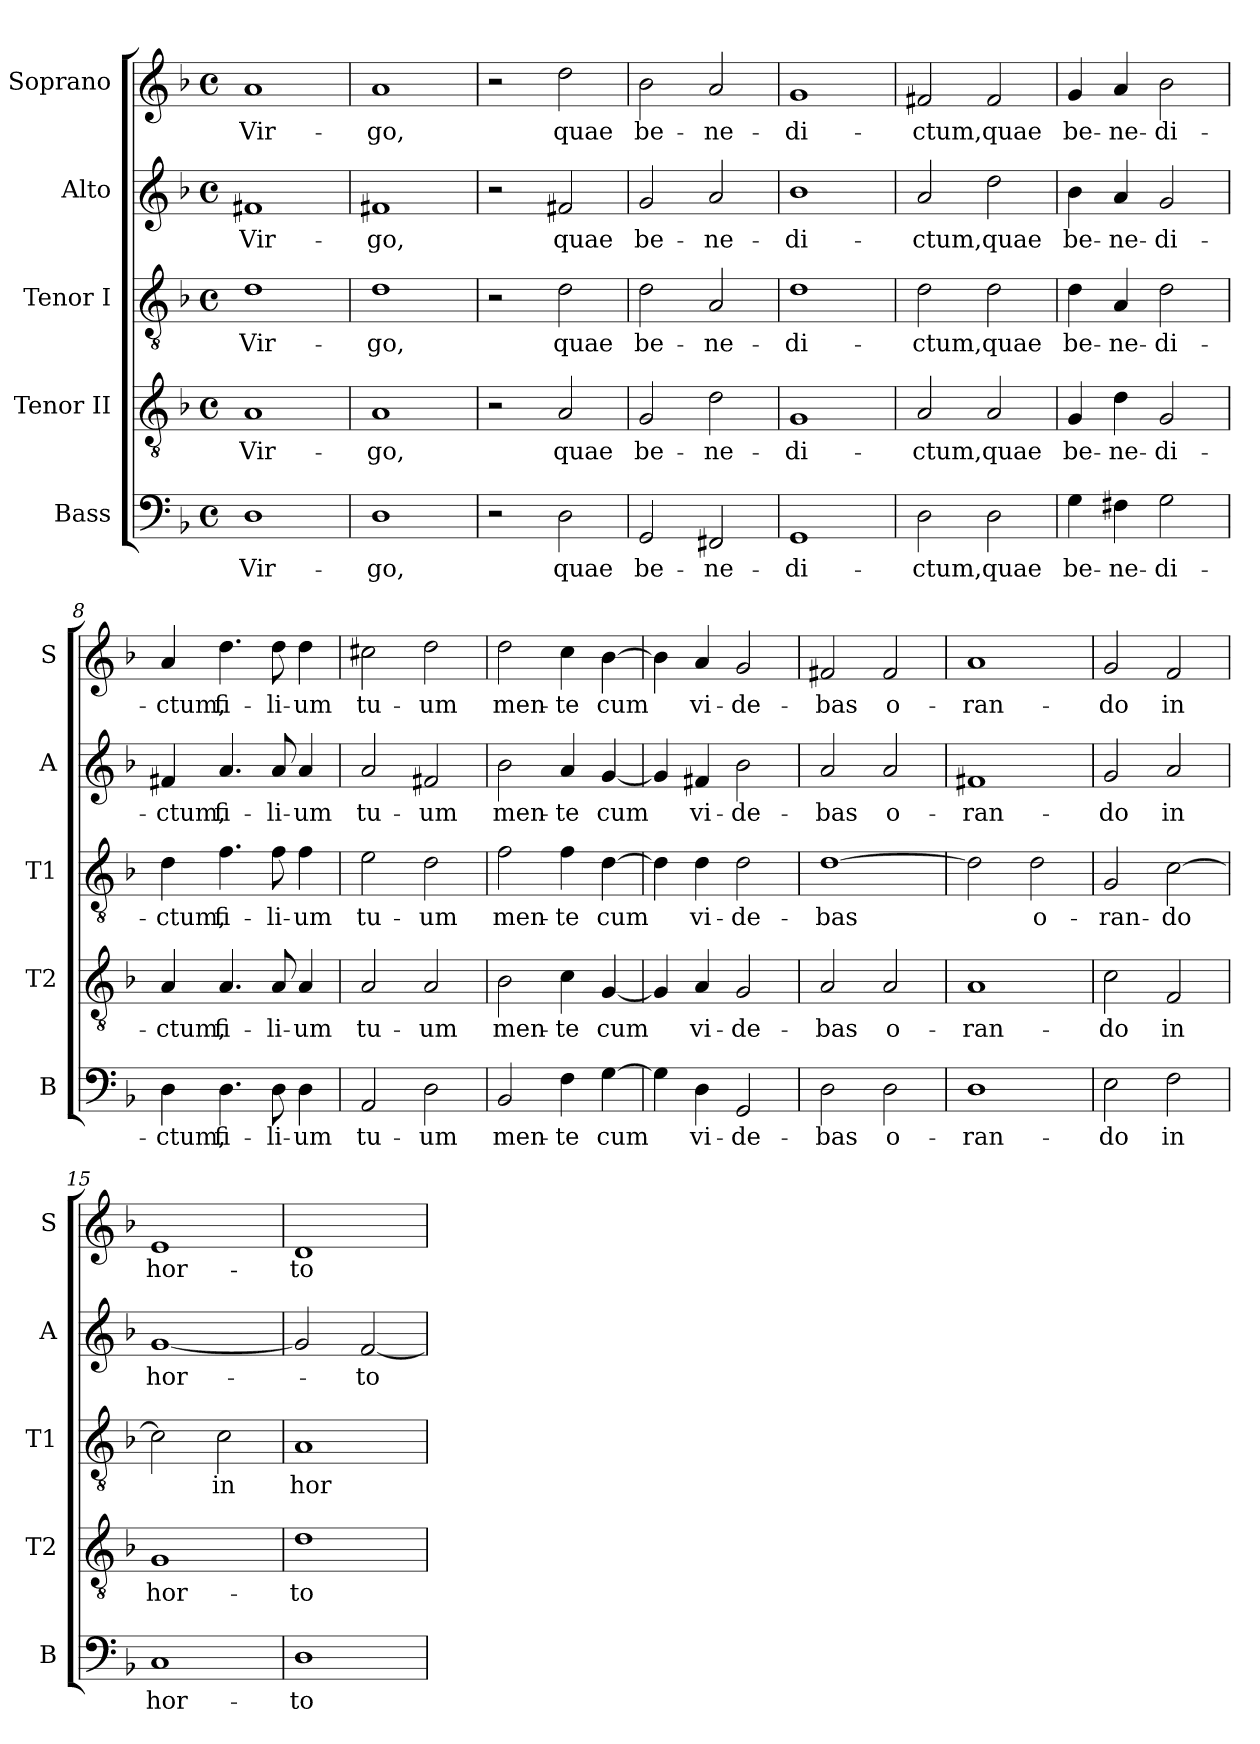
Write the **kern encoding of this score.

**kern	**text	**kern	**text	**kern	**text	**kern	**text	**kern	**text
*part5	*part5	*part4	*part4	*part3	*part3	*part2	*part2	*part1	*part1
*staff5	*staff5	*staff4	*staff4	*staff3	*staff3	*staff2	*staff2	*staff1	*staff1
*I"Bass	*	*I"Tenor II	*	*I"Tenor I	*	*I"Alto	*	*I"Soprano	*
*I'B	*	*I'T2	*	*I'T1	*	*I'A	*	*I'S	*
*clefF4	*	*clefGv2	*	*clefGv2	*	*clefG2	*	*clefG2	*
*k[b-]	*	*k[b-]	*	*k[b-]	*	*k[b-]	*	*k[b-]	*
*F:	*	*F:	*	*F:	*	*F:	*	*F:	*
*M4/4	*	*M4/4	*	*M4/4	*	*M4/4	*	*M4/4	*
*met(c)	*	*met(c)	*	*met(c)	*	*met(c)	*	*met(c)	*
=1	=1	=1	=1	=1	=1	=1	=1	=1	=1
1D	Vir-	1A	Vir-	1d	Vir-	1f#X	Vir-	1a	Vir-
=2	=2	=2	=2	=2	=2	=2	=2	=2	=2
1D	-go,	1A	-go,	1d	-go,	1f#X	-go,	1a	-go,
=3	=3	=3	=3	=3	=3	=3	=3	=3	=3
2r	.	2r	.	2r	.	2r	.	2r	.
2D\	quae	2A/	quae	2d\	quae	2f#X/	quae	2dd\	quae
=4	=4	=4	=4	=4	=4	=4	=4	=4	=4
2GG/	be-	2G/	be-	2d\	be-	2g/	be-	2b-\	be-
2FF#X/	-ne-	2d\	-ne-	2A/	-ne-	2a/	-ne-	2a/	-ne-
=5	=5	=5	=5	=5	=5	=5	=5	=5	=5
1GG	-di-	1G	-di-	1d	-di-	1b-	-di-	1g	-di-
=6	=6	=6	=6	=6	=6	=6	=6	=6	=6
2D\	-ctum,	2A/	-ctum,	2d\	-ctum,	2a/	-ctum,	2f#X/	-ctum,
2D\	quae	2A/	quae	2d\	quae	2dd\	quae	2f#/	quae
!!LO:LB:g=z
=7	=7	=7	=7	=7	=7	=7	=7	=7	=7
4G\	be-	4G/	be-	4d\	be-	4b-\	be-	4g/	be-
4F#X\	-ne-	4d\	-ne-	4A/	-ne-	4a/	-ne-	4a/	-ne-
2G\	-di-	2G/	-di-	2d\	-di-	2g/	-di-	2b-\	-di-
=8	=8	=8	=8	=8	=8	=8	=8	=8	=8
4D\	-ctum,	4A/	-ctum,	4d\	-ctum,	4f#X/	-ctum,	4a/	-ctum,
4.D\	fi-	4.A/	fi-	4.f\	fi-	4.a/	fi-	4.dd\	fi-
8D\	-li-	8A/	-li-	8f\	-li-	8a/	-li-	8dd\	-li-
4D\	-um	4A/	-um	4f\	-um	4a/	-um	4dd\	-um
=9	=9	=9	=9	=9	=9	=9	=9	=9	=9
2AA/	tu-	2A/	tu-	2e\	tu-	2a/	tu-	2cc#X\	tu-
2D\	-um	2A/	-um	2d\	-um	2f#X/	-um	2dd\	-um
=10	=10	=10	=10	=10	=10	=10	=10	=10	=10
2BB-/	men-	2B-\	men-	2f\	men-	2b-\	men-	2dd\	men-
4F\	-te	4c\	-te	4f\	-te	4a/	-te	4cc\	-te
[>4G\	cum	[4G/	cum	[4d\	cum	[4g/	cum	[4b-\	cum
!!LO:LB:g=z
=11	=11	=11	=11	=11	=11	=11	=11	=11	=11
4G\]	.	4G/]	.	4d\]	.	4g/]	.	4b-\]	.
4D\	vi-	4A/	vi-	4d\	vi-	4f#X/	vi-	4a/	vi-
2GG/	-de-	2G/	-de-	2d\	-de-	2b-\	-de-	2g/	-de-
=12	=12	=12	=12	=12	=12	=12	=12	=12	=12
2D\	bas	2A/	bas	[>1d	-bas	2a/	bas	2f#X/	-bas
2D\	o-	2A/	o-	.	.	2a/	o-	2f#/	o-
=13	=13	=13	=13	=13	=13	=13	=13	=13	=13
1D	-ran-	1A	-ran-	2d\]	.	1f#X	-ran-	1a	-ran-
.	.	.	.	2d\	o-	.	.	.	.
=14	=14	=14	=14	=14	=14	=14	=14	=14	=14
2E\	-do	2c\	-do	2G/	-ran-	2g/	-do	2g/	-do
2F\	in	2F/	in	[>2c\	-do	2a/	in	2f/	in
=15	=15	=15	=15	=15	=15	=15	=15	=15	=15
1C	hor-	1G	hor-	2c\]	.	[<1g	hor-	1e	hor-
.	.	.	.	2c\	in	.	.	.	.
!!LO:PB:g=z
=16	=16	=16	=16	=16	=16	=16	=16	=16	=16
1D	-to	1d	-to	1A	hor-	2g/]	.	1d	-to
.	.	.	.	.	.	[<2f/	-to	.	.
=	=	=	=	=	=	=	=	=	=
*-	*-	*-	*-	*-	*-	*-	*-	*-	*-
